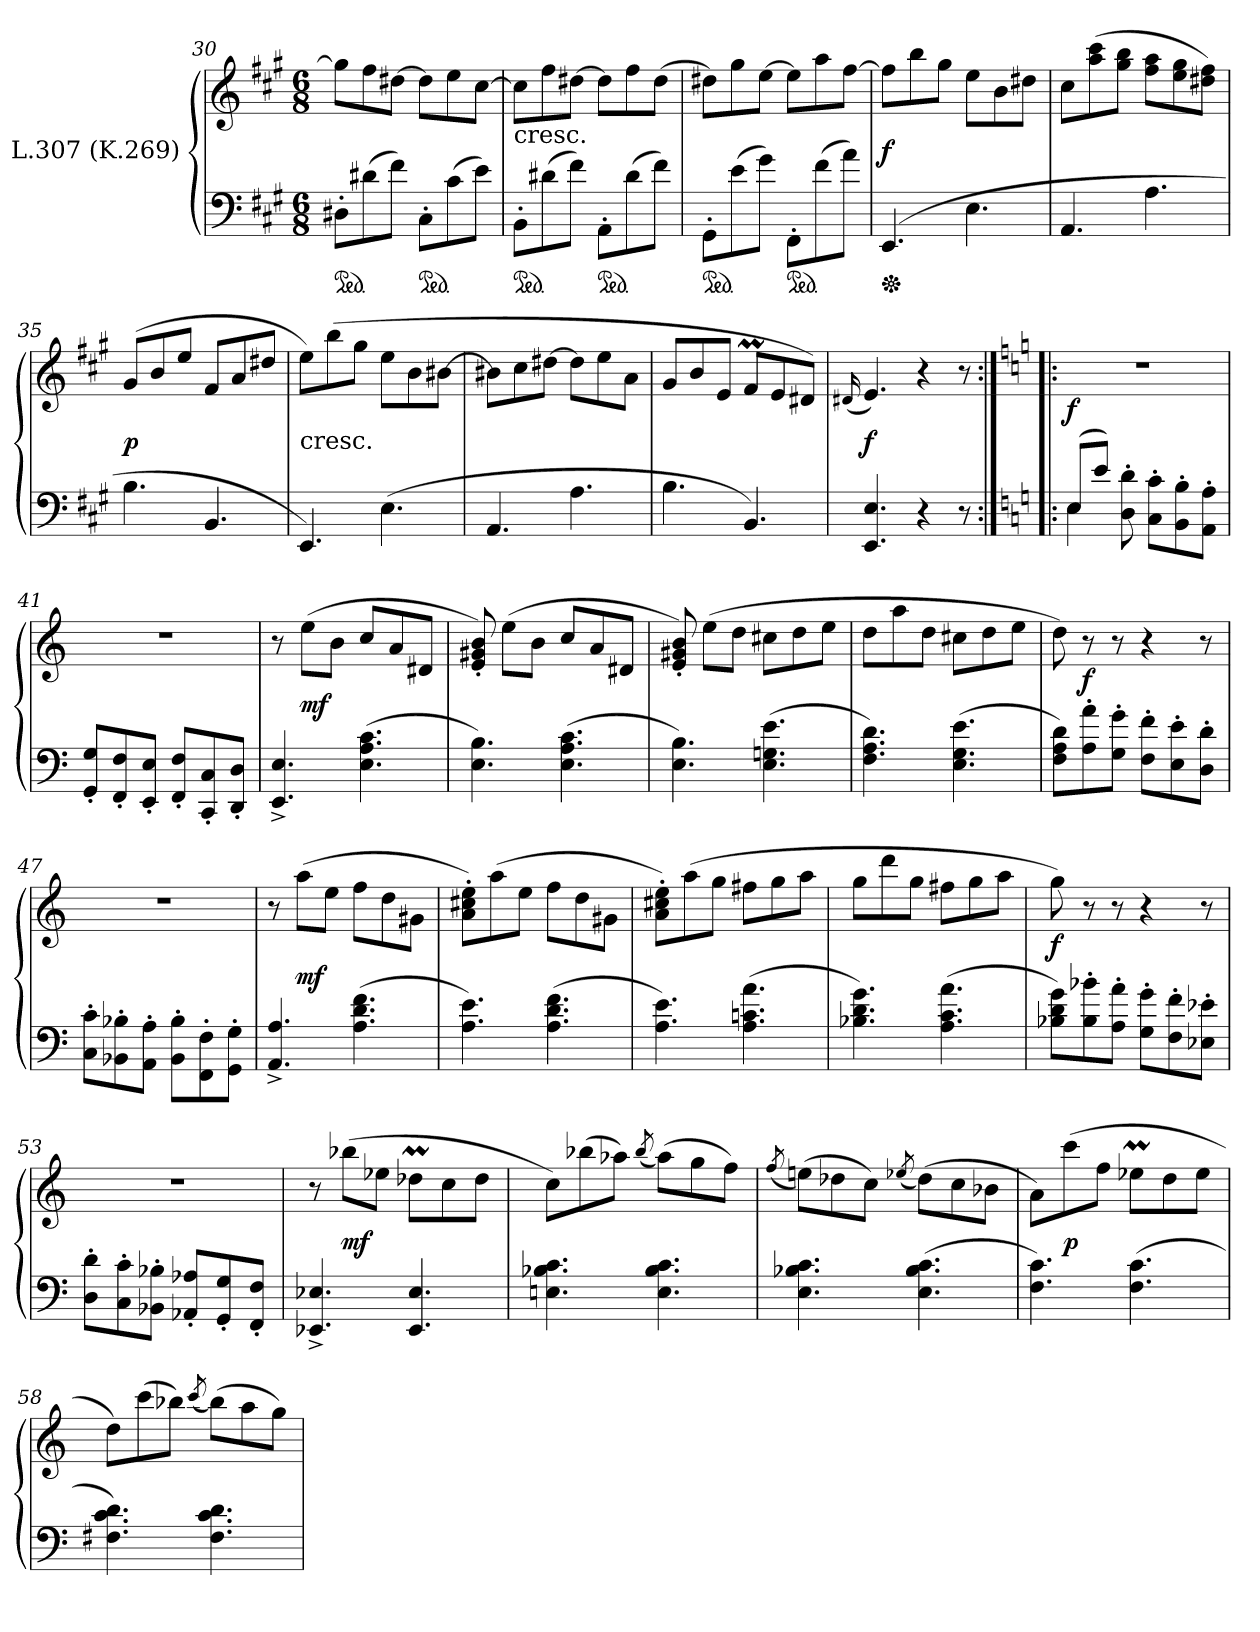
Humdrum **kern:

**kern	**kern	**dynam
*part1	*part1	*part1
*staff2	*staff1	*staff1/2
*I"L.307 (K.269)	*	*
!!LO:LB:g=z
*clefF4	*clefG2	*
*k[f#c#g#]	*k[f#c#g#]	*
*A:	*A:	*
*M6/8	*M6/8	*
*ped	*	*
=30	=30	=30
8D#X'L	8gg#L]	.
(8d#X	8ff#	.
8f#J)	[8dd#XJ	.
*ped	*	*
8C#'L	8dd#L]	.
(8c#	8ee	.
8eJ)	[8cc#J	.
=31	=31	=31
!	!LO:TX:c:t=cresc.	!
*ped	*	*
8BB'L	8cc#L]	.
(8d#X	8ff#	.
8f#J)	[8dd#XJ	.
*ped	*	*
8AA'L	8dd#L]	.
(8d#	8ff#	.
8f#J)	(8dd#J	.
=32	=32	=32
*ped	*	*
8GG#'L	8dd#XL)	.
(8e	8gg#	.
8g#J)	[8eeJ	.
*ped	*	*
8FF#'L	8eeL]	.
(8f#	8aa	.
8aJ)	[8ff#J	.
=33	=33	=33
*Xped	*	*
(<4.EE	8ff#L]	f
.	8bb	.
.	8gg#J	.
4.E	8eeL	.
.	8b	.
.	8dd#XJ	.
=34	=34	=34
4.AA	8cc#L	.
.	(8aa 8ccc#	.
.	8gg# 8bbJ	.
4.A	8ff# 8aaL	.
.	8ee 8gg#	.
.	8dd#X 8ff#J)	.
!!LO:LB:g=z
=35	=35	=35
4.B	(8g#/L	p
.	8b/	.
.	8ee/J	.
4.BB	8f#L	.
.	8a	.
.	8dd#XJ	.
=36	=36	=36
!	!LO:TX:c:t=cresc.	!
4.EE)	8eeL)	.
.	(8bb	.
.	8gg#J	.
(<4.E	8eeL	.
.	8b	.
.	[8b#XJ	.
=37	=37	=37
4.AA	8b#XL]	.
.	8cc#	.
.	[8dd#XJ	.
4.A	8dd#L]	.
.	8ee	.
.	8aJ	.
=38	=38	=38
4.B	8g#L	.
.	8b	.
.	8eJ	.
4.BB)	8f#ML	.
.	8e	.
.	8d#XJ)	.
=39	=39	=39
.	(16qqd#X	.
4.EE 4.E	4.e)	f
4r	4r	.
8r	8r	.
!!LO:LB:g=z
=40:|!|:	=40:|!|:	=40:|!|:
*k[]	*k[]	*
*^	*	*
(8EL	4E	2.r	f
8eJ)	.	.	.
8ryy	8D' 8d'	.	.
4.ryy	8C' 8c'L	.	.
.	8BB' 8B'	.	.
.	8AA' 8A'J	.	.
*v	*v	*	*
=41	=41	=41
8GG' 8G'L	2.r	.
8FF' 8F'	.	.
8EE' 8E'J	.	.
8FF' 8F'L	.	.
8CC' 8C'	.	.
8DD' 8D'J	.	.
=42	=42	=42
4.EE^ 4.E^	8r	.
.	(8eeL	mf
.	8bJ	.
(4.E 4.A 4.c	8ccL	.
.	8a	.
.	8d#XJ	.
=43	=43	=43
4.E 4.B)	8e' 8g#X' 8b')	.
.	(8eeL	.
.	8bJ	.
(4.E 4.A 4.c	8ccL	.
.	8a	.
.	8d#XJ	.
=44	=44	=44
4.E 4.B)	8e' 8g#X' 8b')	.
.	(8eeL	.
.	8ddJ	.
(<4.E 4.Gn 4.e	8cc#XL	.
.	8dd	.
.	8eeJ	.
!!LO:LB:g=z
=45	=45	=45
4.F 4.A 4.d)	8ddL	.
.	8aa	.
.	8ddJ	.
(<4.E 4.G 4.e	8cc#XL	.
.	8dd	.
.	8eeJ	.
=46	=46	=46
8F 8A 8dL)	8dd)	.
8A' 8a'	8r	f
8G' 8g'J	8r	.
8F' 8f'L	4r	.
8E' 8e'	.	.
8D' 8d'J	8r	.
=47	=47	=47
8C' 8c'L	2.r	.
8BB-X' 8B-X'	.	.
8AA' 8A'J	.	.
8BB-' 8B-'L	.	.
8FF' 8F'	.	.
8GG' 8G'J	.	.
=48	=48	=48
4.AA^/ 4.A^/	8r	.
.	(8aaL	mf
.	8eeJ	.
(4.A 4.d 4.f	8ffL	.
.	8dd	.
.	8g#XJ	.
=49	=49	=49
4.A 4.e)	8a' 8cc#X' 8ee'L)	.
.	(8aa	.
.	8eeJ	.
(4.A 4.d 4.f	8ffL	.
.	8dd	.
.	8g#XJ	.
!!LO:LB:g=z
=50	=50	=50
4.A 4.e)	8a' 8cc#X' 8ee'L)	.
.	(8aa	.
.	8ggJ	.
(<4.A 4.cn 4.a	8ff#XL	.
.	8gg	.
.	8aaJ	.
=51	=51	=51
4.B-X 4.d 4.g)	8ggL	.
.	8ddd	.
.	8ggJ	.
(<4.A 4.c 4.a	8ff#XL	.
.	8gg	.
.	8aaJ	.
=52	=52	=52
8B-X 8d 8gL)	8gg)	f
8B-' 8b-X'	8r	.
8A' 8a'J	8r	.
8G' 8g'L	4r	.
8F' 8f'	.	.
8E-X' 8e-X'J	8r	.
=53	=53	=53
8D' 8d'L	2.r	.
8C' 8c'	.	.
8BB-X' 8B-X'J	.	.
8AA-X' 8A-X'L	.	.
8GG' 8G'	.	.
8FF' 8F'J	.	.
=54	=54	=54
4.EE-X^ 4.E-X^	8r	.
.	(8bb-XL	mf
.	8ee-XJ	.
4.EE- 4.E-	8dd-XML	.
.	8cc	.
.	8dd-J	.
!!LO:LB:g=z
=55	=55	=55
4.En 4.B-X 4.c	8ccL)	.
.	(8bb-X	.
.	8aa-XJ)	.
.	(8qbb-	.
4.E 4.B- 4.c	(8aa-L)	.
.	8gg	.
.	8ffJ)	.
=56	=56	=56
.	(8qff	.
4.E 4.B-X 4.c	(8eenL)	.
.	8dd-X	.
.	8ccJ)	.
.	(8qee-X	.
(<4.E 4.B- 4.c	(8dd-L)	.
.	8cc	.
.	8b-XJ	.
=57	=57	=57
4.F 4.c)	8aL)	.
.	(8ccc	p
.	8ffJ	.
(<4.F 4.c	8ee-XML	.
.	8dd	.
.	8ee-J	.
=58	=58	=58
4.F#X 4.c 4.d)	8ddL)	.
.	(8ccc	.
.	8bb-XJ)	.
.	(8qccc	.
4.F# 4.c 4.d	(8bb-L)	.
.	8aa	.
.	8ggJ)	.
=	=	=
*-	*-	*-
